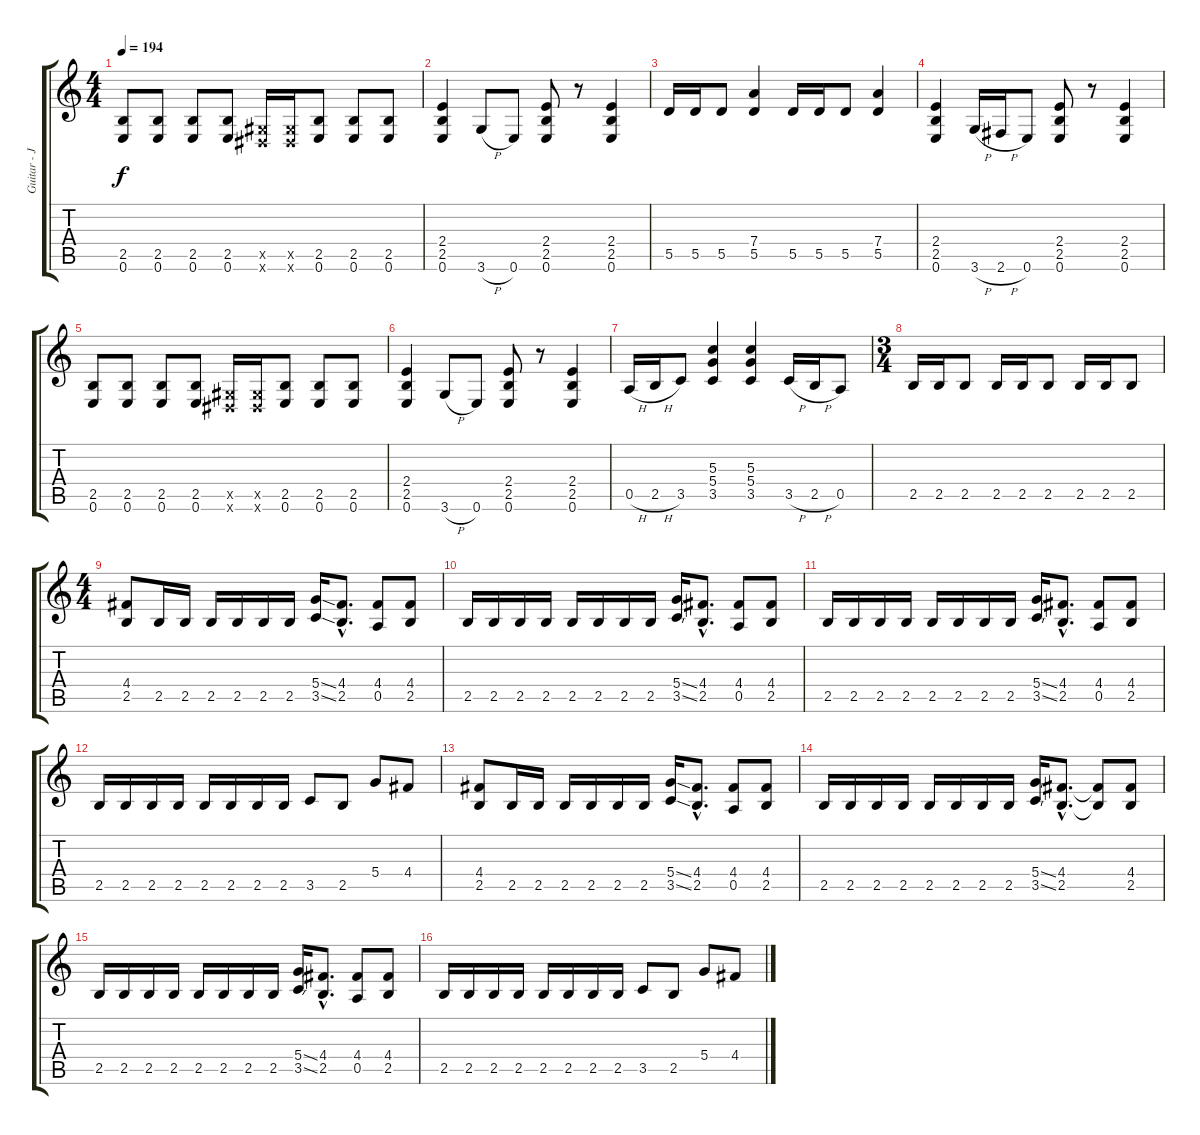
\track ("Guitar - James" "Guitar - J") {instrument distortionguitar}
\staff {score tabs}
\tuning (E4 B3 G3 D3 A2 E2) {hide}
\ts (4 4)
\tempo 194
\clef g2
\ks c
(2.5 0.6).8{dy f} (2.5 0.6).8 (2.5 0.6).8 (2.5 0.6).8 (-1.5{x} -1.6{x}).16 (-1.5{x} -1.6{x}).16 (2.5 0.6).8 (2.5 0.6).8 (2.5 0.6).8 |
(2.4 2.5 0.6).4 3.6{h}.8 0.6.8 (2.4 2.5 0.6).8 r.8 (2.4 2.5 0.6).4 |
5.5.16 5.5.16 5.5.8 (7.4 5.5).4 5.5.16 5.5.16 5.5.8 (7.4 5.5).4 |
(2.4 2.5 0.6).4 3.6{h}.16 2.6{h}.16 0.6.8 (2.4 2.5 0.6).8 r.8 (2.4 2.5 0.6).4 |
(2.5 0.6).8 (2.5 0.6).8 (2.5 0.6).8 (2.5 0.6).8 (-1.5{x} -1.6{x}).16 (-1.5{x} -1.6{x}).16 (2.5 0.6).8 (2.5 0.6).8 (2.5 0.6).8 |
(2.4 2.5 0.6).4 3.6{h}.8 0.6.8 (2.4 2.5 0.6).8 r.8 (2.4 2.5 0.6).4 |
0.5{h}.16 2.5{h}.16 3.5.8 (5.3 5.4 3.5).4 (5.3 5.4 3.5).4 3.5{h}.16 2.5{h}.16 0.5.8 |
\ts (3 4)
2.5.16 2.5.16 2.5.8 2.5.16 2.5.16 2.5.8 2.5.16 2.5.16 2.5.8 |
\ts (4 4)
(4.4 2.5).8 2.5.16 2.5.16 2.5.16 2.5.16 2.5.16 2.5.16 (5.4{ss} 3.5{ss}).16 (4.4{hac} 2.5{hac}).8{d} (4.4 0.5).8 (4.4 2.5).8 |
2.5.16 2.5.16 2.5.16 2.5.16 2.5.16 2.5.16 2.5.16 2.5.16 (5.4{ss} 3.5{ss}).16 (4.4{hac} 2.5{hac}).8{d} (4.4 0.5).8 (4.4 2.5).8 |
2.5.16 2.5.16 2.5.16 2.5.16 2.5.16 2.5.16 2.5.16 2.5.16 (5.4{ss} 3.5{ss}).16 (4.4{hac} 2.5{hac}).8{d} (4.4 0.5).8 (4.4 2.5).8 |
2.5.16 2.5.16 2.5.16 2.5.16 2.5.16 2.5.16 2.5.16 2.5.16 3.5.8 2.5.8 5.4.8 4.4.8 |
(4.4 2.5).8 2.5.16 2.5.16 2.5.16 2.5.16 2.5.16 2.5.16 (5.4{ss} 3.5{ss}).16 (4.4{hac} 2.5{hac}).8{d} (4.4 0.5).8 (4.4 2.5).8 |
2.5.16 2.5.16 2.5.16 2.5.16 2.5.16 2.5.16 2.5.16 2.5.16 (5.4{ss} 3.5{ss}).16 (4.4{hac} 2.5{hac}).8{d} (4.4{t} 2.5{t}).8 (4.4 2.5).8 |
2.5.16 2.5.16 2.5.16 2.5.16 2.5.16 2.5.16 2.5.16 2.5.16 (5.4{ss} 3.5{ss}).16 (4.4{hac} 2.5{hac}).8{d} (4.4 0.5).8 (4.4 2.5).8 |
2.5.16 2.5.16 2.5.16 2.5.16 2.5.16 2.5.16 2.5.16 2.5.16 3.5.8 2.5.8 5.4.8 4.4.8
